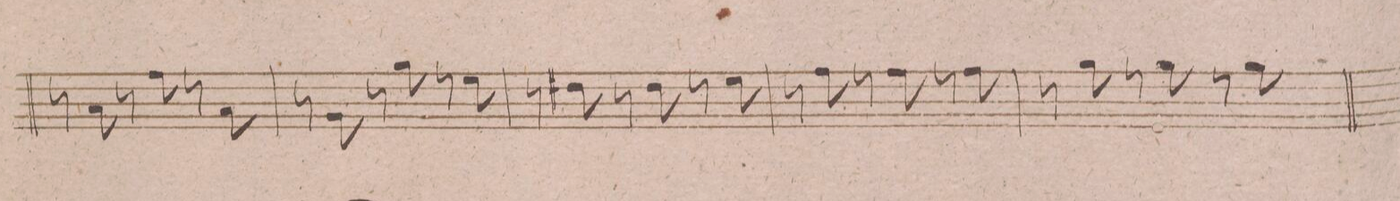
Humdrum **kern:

**kern	**dynam
*I"Violino 1mo	*
*clefG2	*
*k[f#]	*
*met(c)	*
*M3/4	*
8r	.
8a\	.
8r	.
8ff#\	.
8r	.
8a\	.
=122	=122
8r	.
8g\	.
8r	.
8gg\	.
8r	.
8ee\	.
=123	=123
8r	.
8dd#X\	.
8r	.
8dd#\	.
8r	.
8ee\	.
=124	=124
8r	.
8ff#\	.
8r	.
8ff#\	.
8r	.
8ff#\	.
=125	=125
8r	.
8gg\	.
8r	.
8gg\	.
8r	.
8gg\	.
=126	=126
*-	*-
